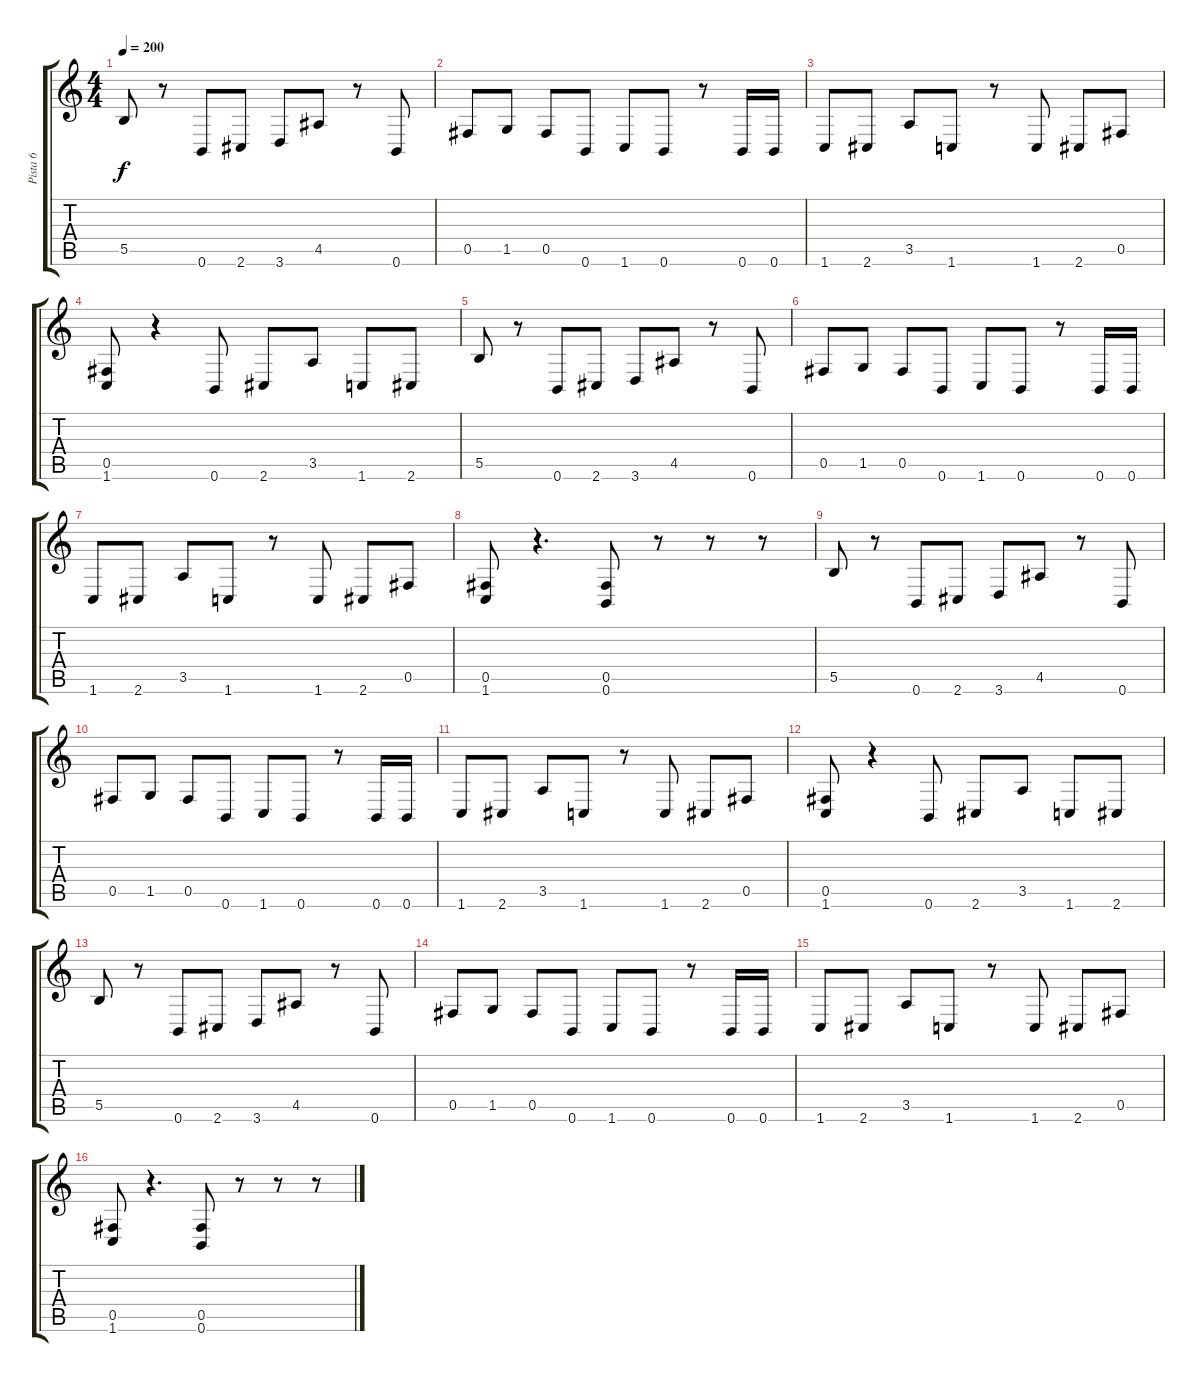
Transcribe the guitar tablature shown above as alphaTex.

\track ("Pista 6" "Pista 6") {instrument distortionguitar}
\staff {score tabs}
\tuning (Db4 Ab3 E3 B2 Gb2 B1) {hide}
\ts (4 4)
\tempo 200
\clef g2
\ks c
5.5.8{dy f} r.8 0.6.8 2.6.8 3.6.8 4.5.8 r.8 0.6.8 |
0.5.8 1.5.8 0.5.8 0.6.8 1.6.8 0.6.8 r.8 0.6.16 0.6.16 |
1.6.8 2.6.8 3.5.8 1.6.8 r.8 1.6.8 2.6.8 0.5.8 |
(0.5 1.6).8 r.4 0.6.8 2.6.8 3.5.8 1.6.8 2.6.8 |
5.5.8 r.8 0.6.8 2.6.8 3.6.8 4.5.8 r.8 0.6.8 |
0.5.8 1.5.8 0.5.8 0.6.8 1.6.8 0.6.8 r.8 0.6.16 0.6.16 |
1.6.8 2.6.8 3.5.8 1.6.8 r.8 1.6.8 2.6.8 0.5.8 |
(0.5 1.6).8 r.4{d} (0.5 0.6).8 r.8 r.8 r.8 |
5.5.8 r.8 0.6.8 2.6.8 3.6.8 4.5.8 r.8 0.6.8 |
0.5.8 1.5.8 0.5.8 0.6.8 1.6.8 0.6.8 r.8 0.6.16 0.6.16 |
1.6.8 2.6.8 3.5.8 1.6.8 r.8 1.6.8 2.6.8 0.5.8 |
(0.5 1.6).8 r.4 0.6.8 2.6.8 3.5.8 1.6.8 2.6.8 |
5.5.8 r.8 0.6.8 2.6.8 3.6.8 4.5.8 r.8 0.6.8 |
0.5.8 1.5.8 0.5.8 0.6.8 1.6.8 0.6.8 r.8 0.6.16 0.6.16 |
1.6.8 2.6.8 3.5.8 1.6.8 r.8 1.6.8 2.6.8 0.5.8 |
(0.5 1.6).8 r.4{d} (0.5 0.6).8 r.8 r.8 r.8
